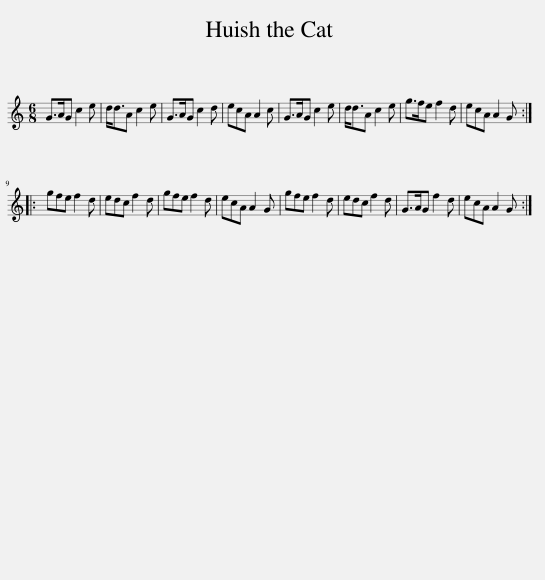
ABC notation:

X:1
L:1/8
M:6/8
I:linebreak $
K:C
V:1 treble
V:1
 G>AG c2 e | d<dA c2 e | G>AG c2 d | ecA A2 c | G>AG c2 e | %5
 d<dA c2 e | g>fe f2 d | ecA A2 G ::$ gfe f2 d | edc f2 d | %10
 gfe f2 d | ecA A2 G | gfe f2 d | edc f2 d | G>AG f2 d | %15
 ecA A2 G :| %16
